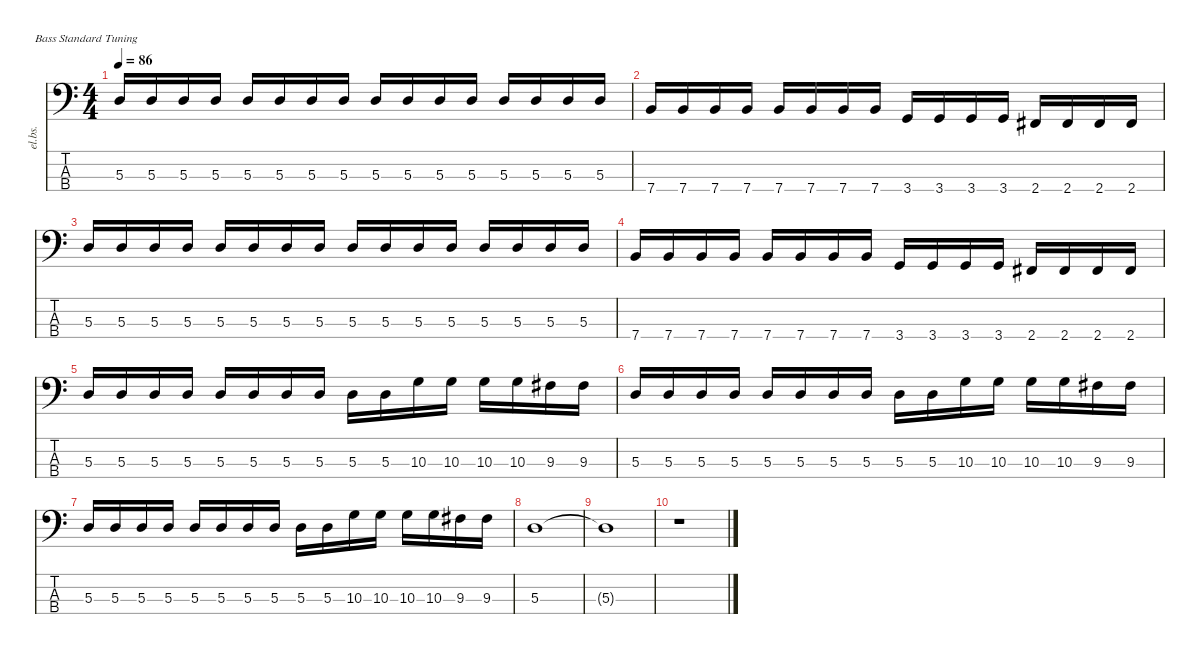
\defaultSystemsLayout 4
\hideDynamics
\bracketExtendMode nobrackets
\otherSystemsTrackNameOrientation horizontal
\track ("Bass" "el.bs.") {instrument electricbasspick}
\staff {score tabs}
\tuning (G2 D2 A1 E1)
\ts (4 4)
\tempo 86
\clef f4
\ks c
5.3.16{dy ff beam Up} 5.3.16{beam Up} 5.3.16{beam Up} 5.3.16{beam Up} 5.3.16{beam Up} 5.3.16{beam Up} 5.3.16{beam Up} 5.3.16{beam Up} 5.3.16{beam Up} 5.3.16{beam Up} 5.3.16{beam Up} 5.3.16{beam Up} 5.3.16{beam Up} 5.3.16{beam Up} 5.3.16{beam Up} 5.3.16{beam Up} |
7.4.16{beam Up} 7.4.16{beam Up} 7.4.16{beam Up} 7.4.16{beam Up} 7.4.16{beam Up} 7.4.16{beam Up} 7.4.16{beam Up} 7.4.16{beam Up} 3.4.16{beam Up} 3.4.16{beam Up} 3.4.16{beam Up} 3.4.16{beam Up} 2.4{acc #}.16{beam Up} 2.4{acc #}.16{beam Up} 2.4{acc #}.16{beam Up} 2.4{acc #}.16{beam Up} |
5.3.16{beam Up} 5.3.16{beam Up} 5.3.16{beam Up} 5.3.16{beam Up} 5.3.16{beam Up} 5.3.16{beam Up} 5.3.16{beam Up} 5.3.16{beam Up} 5.3.16{beam Up} 5.3.16{beam Up} 5.3.16{beam Up} 5.3.16{beam Up} 5.3.16{beam Up} 5.3.16{beam Up} 5.3.16{beam Up} 5.3.16{beam Up} |
7.4.16{beam Up} 7.4.16{beam Up} 7.4.16{beam Up} 7.4.16{beam Up} 7.4.16{beam Up} 7.4.16{beam Up} 7.4.16{beam Up} 7.4.16{beam Up} 3.4.16{beam Up} 3.4.16{beam Up} 3.4.16{beam Up} 3.4.16{beam Up} 2.4{acc #}.16{beam Up} 2.4{acc #}.16{beam Up} 2.4{acc #}.16{beam Up} 2.4{acc #}.16{beam Up} |
5.3.16{beam Up} 5.3.16{beam Up} 5.3.16{beam Up} 5.3.16{beam Up} 5.3.16{beam Up} 5.3.16{beam Up} 5.3.16{beam Up} 5.3.16{beam Up} 5.3.16{beam Down} 5.3.16{beam Down} 10.3.16{beam Down} 10.3.16{beam Down} 10.3.16{beam Down} 10.3.16{beam Down} 9.3{acc #}.16{beam Down} 9.3{acc #}.16{beam Down} |
5.3.16{beam Up} 5.3.16{beam Up} 5.3.16{beam Up} 5.3.16{beam Up} 5.3.16{beam Up} 5.3.16{beam Up} 5.3.16{beam Up} 5.3.16{beam Up} 5.3.16{beam Down} 5.3.16{beam Down} 10.3.16{beam Down} 10.3.16{beam Down} 10.3.16{beam Down} 10.3.16{beam Down} 9.3{acc #}.16{beam Down} 9.3{acc #}.16{beam Down} |
5.3.16{beam Up} 5.3.16{beam Up} 5.3.16{beam Up} 5.3.16{beam Up} 5.3.16{beam Up} 5.3.16{beam Up} 5.3.16{beam Up} 5.3.16{beam Up} 5.3.16{beam Down} 5.3.16{beam Down} 10.3.16{beam Down} 10.3.16{beam Down} 10.3.16{beam Down} 10.3.16{beam Down} 9.3{acc #}.16{beam Down} 9.3{acc #}.16{beam Down} |
5.3.1{dy f beam Down} |
5.3{t}.1{beam Down} |
r.1{beam Down}
